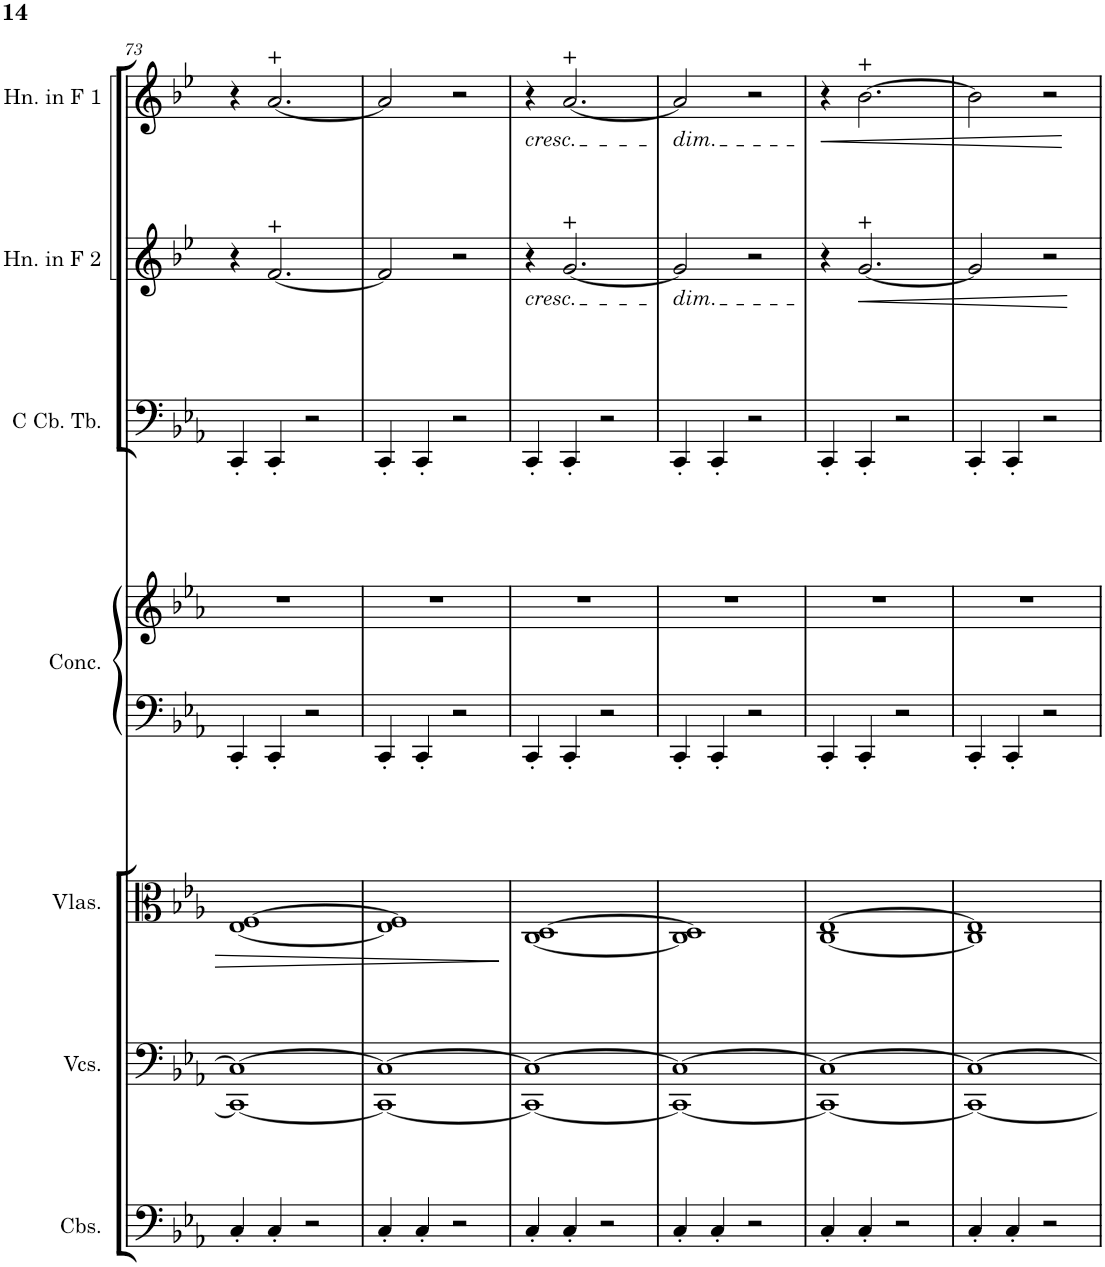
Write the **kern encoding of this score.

**kern	**kern	**kern	**kern	**kern	**kern	**kern	**dynam	**kern	**dynam
*part7	*part6	*part5	*part4	*part4	*part3	*part2	*part2	*part1	*part1
*staff8	*staff7	*staff6	*staff5	*staff4	*staff3	*staff2	*staff2	*staff1	*staff1
*I"Contrabasses	*I"Violoncellos	*I"Violas	*I"Concertina	*	*I"C Contrabass Tuba	*I"Horn in F 2	*	*I"Horn in F 1	*
*I'Cbs.	*I'Vcs.	*I'Vlas.	*I'Conc.	*	*I'C Cb. Tb.	*I'Hn. in F 2	*	*I'Hn. in F 1	*
!!LO:PB:g=z
*clefF4	*clefF4	*clefC3	*clefF4	*clefG2	*clefF4	*clefG2	*	*clefG2	*
*Trd7c12	*	*	*	*	*	*Trd4c7	*	*Trd4c7	*
*k[b-e-a-]	*k[b-e-a-]	*k[b-e-a-]	*k[b-e-a-]	*k[b-e-a-]	*k[b-e-a-]	*k[b-e-]	*	*k[b-e-]	*
*M4/4	*M4/4	*M4/4	*M4/4	*M4/4	*M4/4	*M4/4	*	*M4/4	*
=73	=73	=73	=73	=73	=73	=73	=73	=73	=73
4C'/	1CC_ 1C_	[1E- [1F	4CC'/	1r	4CC'/	4r	.	4r	.
4C'/	.	.	4CC'/	.	4CC'/	[2.f/	.	[2.a/	.
2r	.	.	2r	.	2r	.	.	.	.
=74	=74	=74	=74	=74	=74	=74	=74	=74	=74
4C'/	1CC_ 1C_	1E-] 1F]	4CC'/	1r	4CC'/	2f/]	.	2a/]	.
4C'/	.	.	4CC'/	.	4CC'/	.	.	.	.
2r	.	.	2r	.	2r	2r	.	2r	.
=75	=75	=75	=75	=75	=75	=75	=75	=75	=75
!	!	!	!	!	!	!	!	!LO:TX:b:i:t=cresc.	!
!	!	!	!	!	!	!LO:TX:b:i:t=cresc.	!	!	!
4C'/	1CC_ 1C_	[1C [1D	4CC'/	1r	4CC'/	4r	.	4r	.
4C'/	.	.	4CC'/	.	4CC'/	[2.g/	.	[2.a/	.
2r	.	.	2r	.	2r	.	.	.	.
=76	=76	=76	=76	=76	=76	=76	=76	=76	=76
!	!	!	!	!	!	!	!	!LO:TX:b:i:t=dim.	!
!	!	!	!	!	!	!LO:TX:b:i:t=dim.	!	!	!
4C'/	1CC_ 1C_	1C] 1D]	4CC'/	1r	4CC'/	2g/]	.	2a/]	.
4C'/	.	.	4CC'/	.	4CC'/	.	.	.	.
2r	.	.	2r	.	2r	2r	.	2r	.
=77	=77	=77	=77	=77	=77	=77	=77	=77	=77
!	!	!	!	!	!	!	!	!	!LO:HP:b
4C'/	1CC_ 1C_	[1C [1E-	4CC'/	1r	4CC'/	4r	.	4r	<
!	!	!	!	!	!	!	!LO:HP:b	!	!
4C'/	.	.	4CC'/	.	4CC'/	[2.g/	<	[2.b-\	.
2r	.	.	2r	.	2r	.	.	.	.
=78	=78	=78	=78	=78	=78	=78	=78	=78	=78
4C'/	1CC_ 1C_	1C] 1E-]	4CC'/	1r	4CC'/	2g/]	.	2b-\]	.
4C'/	.	.	4CC'/	.	4CC'/	.	.	.	.
2r	.	.	2r	.	2r	2r	.	2r	.
.	.	.	.	.	.	.	[	.	[
=	=	=	=	=	=	=	=	=	=
*-	*-	*-	*-	*-	*-	*-	*-	*-	*-
